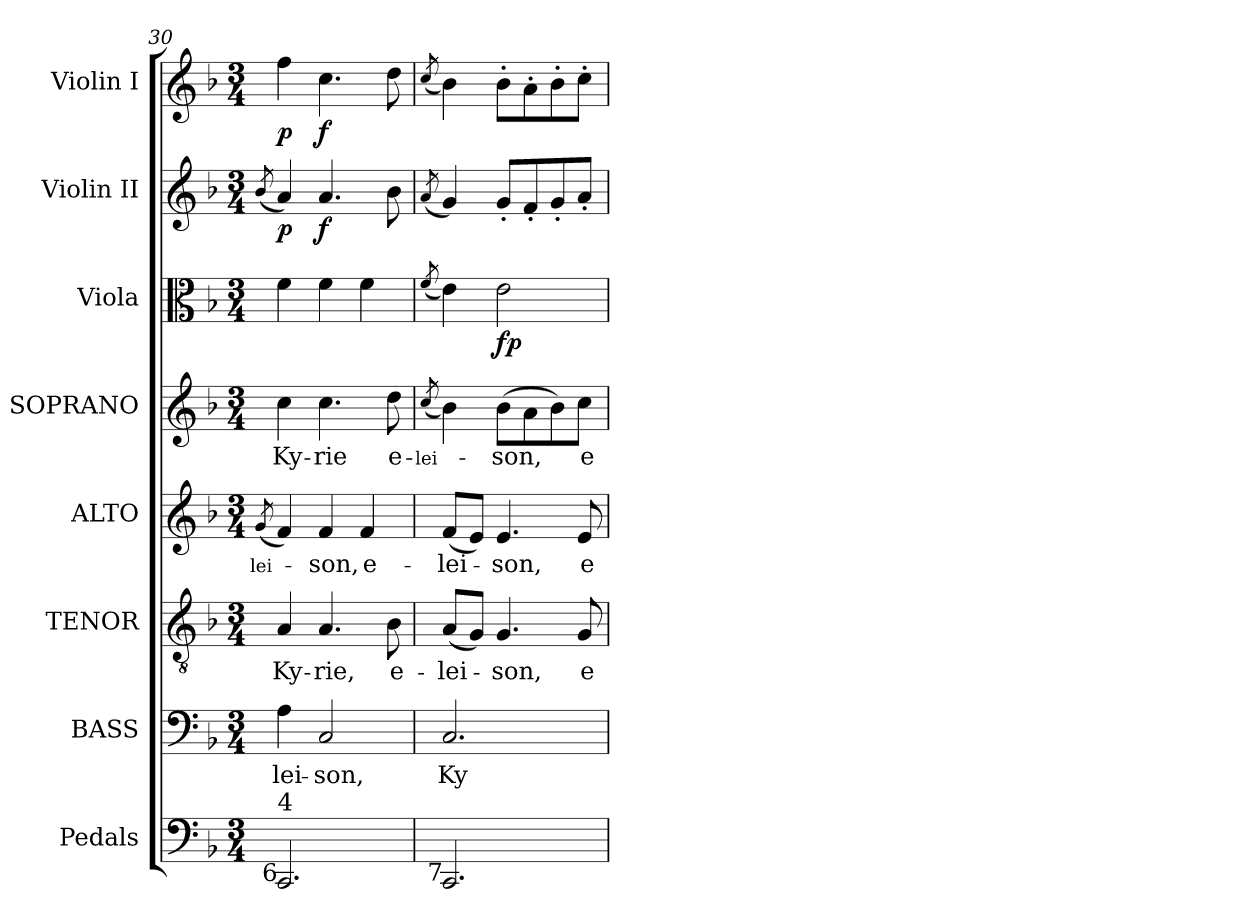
**kern	**kern	**text	**kern	**text	**kern	**text	**kern	**text	**kern	**dynam	**kern	**dynam	**kern	**dynam
*part8	*part7	*part7	*part6	*part6	*part5	*part5	*part4	*part4	*part3	*part3	*part2	*part2	*part1	*part1
*staff8	*staff7	*staff7	*staff6	*staff6	*staff5	*staff5	*staff4	*staff4	*staff3	*staff3	*staff2	*staff2	*staff1	*staff1
*I"Pedals	*I"BASS	*	*I"TENOR	*	*I"ALTO	*	*I"SOPRANO	*	*I"Viola	*	*I"Violin II	*	*I"Violin I	*
*	*I'B.	*	*I'T.	*	*I'A.	*	*I'S.	*	*I'Vla.	*	*I'Vln. II	*	*I'Vln. I	*
!!LO:PB:g=z
*clefF4	*clefF4	*	*clefGv2	*	*clefG2	*	*clefG2	*	*clefC3	*	*clefG2	*	*clefG2	*
*	*	*	*ITrd7c12	*	*	*	*	*	*	*	*	*	*	*
*k[b-]	*k[b-]	*	*k[b-]	*	*k[b-]	*	*k[b-]	*	*k[b-]	*	*k[b-]	*	*k[b-]	*
*F:	*F:	*	*F:	*	*F:	*	*F:	*	*F:	*	*F:	*	*F:	*
*M3/4	*M3/4	*	*M3/4	*	*M3/4	*	*M3/4	*	*M3/4	*	*M3/4	*	*M3/4	*
=30	=30	=30	=30	=30	=30	=30	=30	=30	=30	=30	=30	=30	=30	=30
!	!	!	!	!	!	!LO:LY:b:color=#000000	!	!	!	!	!	!	!	!
.	.	.	.	.	(8qgi/	-lei-	.	.	.	.	(8qb-i/	.	.	.
!	!	!LO:LY:b:color=#000000	!	!	!	!	!	!	!	!	!	!	!	!
!	!	!	!	!LO:LY:b:color=#000000	!	!	!	!	!	!	!	!	!	!
!LO:TX:b:rj:t=6	!	!	!	!	!	!	!	!	!	!	!	!	!	!
!LO:TX:t=4	!	!	!	!	!	!	!	!	!	!	!	!	!	!
!	!	!	!	!	!	!	!	!LO:LY:b:color=#000000	!	!	!	!	!	!
2.CCi/	4Ai\	-lei-	4AAi/	Ky-	4fi/)	.	4cci\	Ky-	4fi\	.	4ai/)	p	4ffi\	p
!	!	!LO:LY:b:color=#000000	!	!	!	!	!	!	!	!	!	!	!	!
!	!	!	!	!LO:LY:b:color=#000000	!	!	!	!	!	!	!	!	!	!
!	!	!	!	!	!	!LO:LY:b:color=#000000	!	!	!	!	!	!	!	!
!	!	!	!	!	!	!	!	!LO:LY:b:color=#000000	!	!	!	!	!	!
.	2Ci/	-son,	4.AAi/	-rie,	4fi/	-son,	4.cci\	-rie	4fi\	.	4.ai/	f	4.cci\	f
!	!	!	!	!	!	!LO:LY:b:color=#000000	!	!	!	!	!	!	!	!
.	.	.	.	.	4fi/	e-	.	.	4fi\	.	.	.	.	.
!	!	!	!	!LO:LY:b:color=#000000	!	!	!	!	!	!	!	!	!	!
!	!	!	!	!	!	!	!	!LO:LY:b:color=#000000	!	!	!	!	!	!
.	.	.	8BB-i\	e-	.	.	8ddi\	e-	.	.	8b-i\	.	8ddi\	.
=31	=31	=31	=31	=31	=31	=31	=31	=31	=31	=31	=31	=31	=31	=31
!	!	!	!	!	!	!	!	!LO:LY:b:color=#000000	!	!	!	!	!	!
.	.	.	.	.	.	.	(8qcci/	-lei-	(8qfi/	.	(8qai/	.	(8qcci/	.
!	!	!LO:LY:b:color=#000000	!	!	!	!	!	!	!	!	!	!	!	!
!	!	!	!	!LO:LY:b:color=#000000	!	!	!	!	!	!	!	!	!	!
!LO:TX:b:rj:t=7	!	!	!	!	!	!	!	!	!	!	!	!	!	!
!	!	!	!	!	!	!LO:LY:b:color=#000000	!	!	!	!	!	!	!	!
2.CCi/	2.Ci/	Ky-	(8AAi/L	-lei-	(8fi/L	-lei-	4b-i\)	.	4ei\)	.	4gi/)	.	4b-i\)	.
.	.	.	8GGi/J)	.	8ei/J)	.	.	.	.	.	.	.	.	.
!	!	!	!	!LO:LY:b:color=#000000	!	!	!	!	!	!	!	!	!	!
!	!	!	!	!	!	!LO:LY:b:color=#000000	!	!	!	!	!	!	!	!
!	!	!	!	!	!	!	!	!LO:LY:b:color=#000000	!	!	!	!	!	!
.	.	.	4.GGi/	-son,	4.ei/	-son,	(8b-i\L	-son,	2ei\	fp	8g'i/L	.	8b-'i\L	.
.	.	.	.	.	.	.	8ai\	.	.	.	8f'i/	.	8a'i\	.
.	.	.	.	.	.	.	8b-i\)	.	.	.	8g'i/	.	8b-'i\	.
!	!	!	!	!LO:LY:b:color=#000000	!	!	!	!	!	!	!	!	!	!
!	!	!	!	!	!	!LO:LY:b:color=#000000	!	!	!	!	!	!	!	!
!	!	!	!	!	!	!	!	!LO:LY:b:color=#000000	!	!	!	!	!	!
.	.	.	8GGi/	e-	8ei/	e-	8cci\J	e-	.	.	8a'i/J	.	8cc'i\J	.
=	=	=	=	=	=	=	=	=	=	=	=	=	=	=
*-	*-	*-	*-	*-	*-	*-	*-	*-	*-	*-	*-	*-	*-	*-
